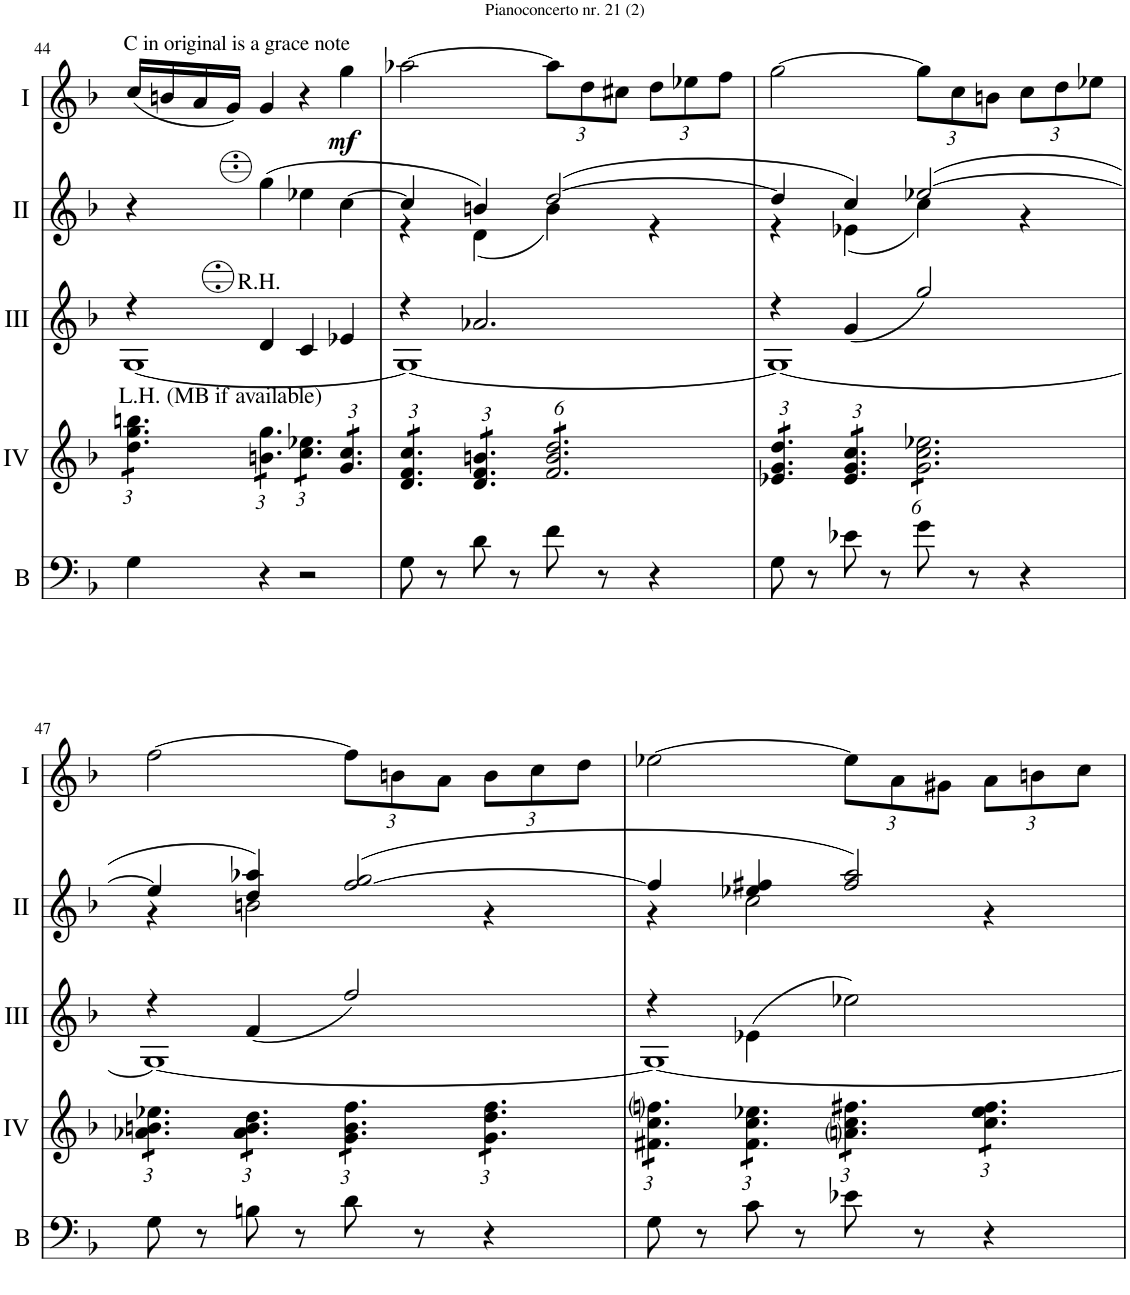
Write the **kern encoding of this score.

**kern	**kern	**kern	**kern	**kern	**dynam
*part5	*part4	*part3	*part2	*part1	*part1
*staff5	*staff4	*staff3	*staff2	*staff1	*staff1
*I"Bass	*I"Acc. 4	*I"Acc. 3	*I"Acc. 2	*I"Acc. 1	*
*I'B	*	*	*	*	*
!!LO:PB:g=z
*clefF4	*clefG2	*clefG2	*clefG2	*clefG2	*
*Trd7c12	*Trd7c12	*Trd7c12	*	*	*
*k[b-]	*k[b-]	*k[b-]	*k[b-]	*k[b-]	*
*M4/4	*M4/4	*M4/4	*M4/4	*M4/4	*
*met(c)	*met(c)	*met(c)	*met(c)	*met(c)	*
=44	=44	=44	=44	=44	=44
*	*	*^	*	*	*
!	!	!	!	!	!LO:TX:a:t=C in original is a grace note	!
!	!	!LO:TX:b:t=L.H. (MB if available)	!	!	!	!
*	*tremolo	*	*	*	*	*
4G\	12dd\ 12gg\ 12bbn\L	4r	[1G	4r	(16cc/LL	.
.	.	.	.	.	16bn/	.
.	12dd\ 12gg\ 12bbn\	.	.	.	.	.
.	.	.	.	.	16a/	.
.	12dd\ 12gg\ 12bbn\J	.	.	.	.	.
.	.	.	.	.	16g/JJ)	.
!	!	!LO:TX:a:t=R.H.	!	!	!	!
4r	12bn\ 12gg\L	4d/	.	(4gg\	4g/	.
.	12bn\ 12gg\	.	.	.	.	.
.	12bn\ 12gg\J	.	.	.	.	.
2r	12cc\ 12ee-X\L	4c/	.	4ee-X\	4r	.
.	12cc\ 12ee-X\	.	.	.	.	.
.	12cc\ 12ee-X\J	.	.	.	.	.
!	!	!	!	!	!	!LO:DY:b
.	12g/ 12cc/L	4e-X/	.	[4cc\	4gg\	mf
.	12g/ 12cc/	.	.	.	.	.
.	12g/ 12cc/J	.	.	.	.	.
=45	=45	=45	=45	=45	=45	=45
*	*	*	*	*^	*	*
8G\	12d/ 12f/ 12cc/L	4r	1G_	4cc/]	4r	[2aa-X\	.
.	12d/ 12f/ 12cc/	.	.	.	.	.	.
8r	.	.	.	.	.	.	.
.	12d/ 12f/ 12cc/J	.	.	.	.	.	.
8d\	12d/ 12f/ 12bn/L	2.a-X/	.	4bn/)	(4d\	.	.
.	12d/ 12f/ 12bn/	.	.	.	.	.	.
8r	.	.	.	.	.	.	.
.	12d/ 12f/ 12bn/J	.	.	.	.	.	.
*	*	*	*	*	*	*Xbrackettup	*
8f\	12f/ 12b/ 12dd/L	.	.	([2dd/	4b\)	12aa-\L]	.
.	12f/ 12b/ 12dd/	.	.	.	.	12dd\	.
8r	.	.	.	.	.	.	.
.	12f/ 12b/ 12dd/	.	.	.	.	12cc#X\J	.
4r	12f/ 12b/ 12dd/	.	.	.	4r	12dd\L	.
.	12f/ 12b/ 12dd/	.	.	.	.	12ee-X\	.
.	12f/ 12b/ 12dd/J	.	.	.	.	12ff\J	.
=46	=46	=46	=46	=46	=46	=46	=46
8G\	12e-X/ 12g/ 12dd/L	4r	1G_	4dd/]	4r	[2gg\	.
.	12e-X/ 12g/ 12dd/	.	.	.	.	.	.
8r	.	.	.	.	.	.	.
.	12e-X/ 12g/ 12dd/J	.	.	.	.	.	.
8e-X\	12e-/ 12g/ 12cc/L	(<4g/	.	4cc/)	(4e-X\	.	.
.	12e-/ 12g/ 12cc/	.	.	.	.	.	.
8r	.	.	.	.	.	.	.
.	12e-/ 12g/ 12cc/J	.	.	.	.	.	.
8g\	12g\ 12cc\ 12ee-X\L	2gg/)	.	([2ee-X/	4cc\)	12gg\L]	.
.	12g\ 12cc\ 12ee-X\	.	.	.	.	12cc\	.
8r	.	.	.	.	.	.	.
.	12g\ 12cc\ 12ee-X\	.	.	.	.	12bn\J	.
4r	12g\ 12cc\ 12ee-X\	.	.	.	4r	12cc\L	.
.	12g\ 12cc\ 12ee-X\	.	.	.	.	12dd\	.
.	12g\ 12cc\ 12ee-X\J	.	.	.	.	12ee-X\J	.
!!LO:LB:g=z
=47	=47	=47	=47	=47	=47	=47	=47
8G\	12a-X\ 12bn\ 12ee-X\L	4r	1G_	4ee-/]	4r	[2ff\	.
.	12a-X\ 12bn\ 12ee-X\	.	.	.	.	.	.
8r	.	.	.	.	.	.	.
.	12a-X\ 12bn\ 12ee-X\J	.	.	.	.	.	.
8Bn\	12a-\ 12b\ 12dd\L	(<4f/	.	4dd/ 4aa-X/)	2bn\	.	.
.	12a-\ 12b\ 12dd\	.	.	.	.	.	.
8r	.	.	.	.	.	.	.
.	12a-\ 12b\ 12dd\J	.	.	.	.	.	.
8d\	12g\ 12b\ 12ff\L	2ff/)	.	([2ff/ 2gg/	.	12ff\L]	.
.	12g\ 12b\ 12ff\	.	.	.	.	12bn\	.
8r	.	.	.	.	.	.	.
.	12g\ 12b\ 12ff\J	.	.	.	.	12a\J	.
4r	12g\ 12dd\ 12ff\L	.	.	.	4r	12b\L	.
.	12g\ 12dd\ 12ff\	.	.	.	.	12cc\	.
.	12g\ 12dd\ 12ff\J	.	.	.	.	12dd\J	.
=48	=48	=48	=48	=48	=48	=48	=48
8G\	12f#X\ 12cc\ 12ffni\L	4r	1G_	4ff/]	4r	[2ee-X\	.
.	12f#X\ 12cc\ 12ffni\	.	.	.	.	.	.
8r	.	.	.	.	.	.	.
.	12f#X\ 12cc\ 12ffni\J	.	.	.	.	.	.
8c\	12f#\ 12cc\ 12ee-X\L	(4e-X\	.	4ee-X/ 4ff#X/	2cc\	.	.
.	12f#\ 12cc\ 12ee-X\	.	.	.	.	.	.
8r	.	.	.	.	.	.	.
.	12f#\ 12cc\ 12ee-X\J	.	.	.	.	.	.
8e-X\	12ani\ 12cc\ 12ff#X\L	2ee-X\)	.	2ff#/ 2aa/)	.	12ee-\L]	.
.	12ani\ 12cc\ 12ff#X\	.	.	.	.	12a\	.
8r	.	.	.	.	.	.	.
.	12ani\ 12cc\ 12ff#X\J	.	.	.	.	12g#X\J	.
4r	12cc\ 12ee-\ 12ff#\L	.	.	.	4r	12a\L	.
.	12cc\ 12ee-\ 12ff#\	.	.	.	.	12bn\	.
.	12cc\ 12ee-\ 12ff#\J	.	.	.	.	12cc\J	.
*	*Xtremolo	*	*	*	*	*	*
*	*	*v	*v	*	*	*	*
*	*	*	*v	*v	*	*
=	=	=	=	=	=
*-	*-	*-	*-	*-	*-
